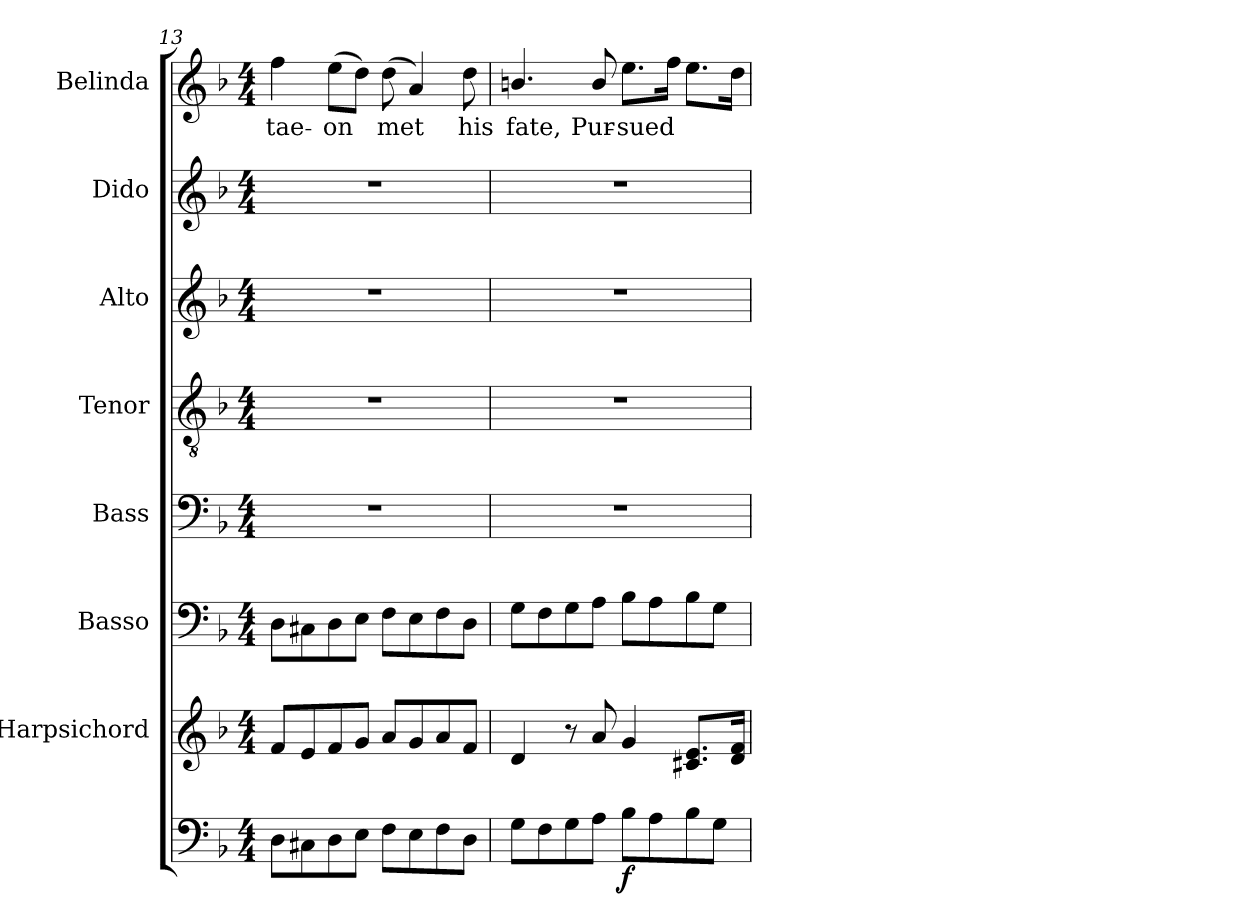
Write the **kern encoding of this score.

**kern	**dynam	**kern	**kern	**kern	**kern	**kern	**kern	**kern	**text
*part8	*part8	*part7	*part6	*part5	*part4	*part3	*part2	*part1	*part1
*staff8	*staff8	*staff7	*staff6	*staff5	*staff4	*staff3	*staff2	*staff1	*staff1
*	*	*I"Harpsichord	*I"Basso	*I"Bass	*I"Tenor	*I"Alto	*I"Dido	*I"Belinda	*
*	*	*	*	*I'B.	*I'T.	*I'A.	*	*	*
*clefF4	*	*clefG2	*clefF4	*clefF4	*clefGv2	*clefG2	*clefG2	*clefG2	*
*	*	*	*	*	*ITrd7c12	*	*	*	*
*k[b-]	*	*k[b-]	*k[b-]	*k[b-]	*k[b-]	*k[b-]	*k[b-]	*k[b-]	*
*F:	*	*F:	*F:	*F:	*F:	*F:	*F:	*F:	*
*M4/4	*	*M4/4	*M4/4	*M4/4	*M4/4	*M4/4	*M4/4	*M4/4	*
=13	=13	=13	=13	=13	=13	=13	=13	=13	=13
!	!	!	!	!	!	!	!	!	!LO:LY:b:color=#000000
8Di\L	.	8fi/L	8Di\L	1r	1r	1r	1r	4ffi\	-tae-
8C#Xi\	.	8ei/	8C#Xi\	.	.	.	.	.	.
!	!	!	!	!	!	!	!	!	!LO:LY:b:color=#000000
8Di\	.	8fi/	8Di\	.	.	.	.	(8eei\L	-on
8Ei\J	.	8gi/J	8Ei\J	.	.	.	.	8ddi\J)	.
!	!	!	!	!	!	!	!	!	!LO:LY:b:color=#000000
8Fi\L	.	8ai/L	8Fi\L	.	.	.	.	(8ddi\	met
8Ei\	.	8gi/	8Ei\	.	.	.	.	4ai/)	.
8Fi\	.	8ai/	8Fi\	.	.	.	.	.	.
!	!	!	!	!	!	!	!	!	!LO:LY:b:color=#000000
8Di\J	.	8fi/J	8Di\J	.	.	.	.	8ddi\	his
=14	=14	=14	=14	=14	=14	=14	=14	=14	=14
!	!	!	!	!	!	!	!	!	!LO:LY:b:color=#000000
8Gi\L	.	4di/	8Gi\L	1r	1r	1r	1r	4.bni/	fate,
8Fi\	.	.	8Fi\	.	.	.	.	.	.
8Gi\	.	8r	8Gi\	.	.	.	.	.	.
!	!	!	!	!	!	!	!	!	!LO:LY:b:color=#000000
8Ai\J	.	8ai/	8Ai\J	.	.	.	.	8bi/	Pur-
!	!	!	!	!	!	!	!	!	!LO:LY:b:color=#000000
8B-i\L	f	4gi/	8B-i\L	.	.	.	.	8.eei\L	-sued
8Ai\	.	.	8Ai\	.	.	.	.	.	.
.	.	.	.	.	.	.	.	16ffi\Jk	.
8B-i\	.	8.c#Xi/ 8.eiL	8B-i\	.	.	.	.	8.eei\L	.
8Gi\J	.	.	8Gi\J	.	.	.	.	.	.
.	.	16di/ 16fiJk	.	.	.	.	.	16ddi\Jk	.
=	=	=	=	=	=	=	=	=	=
*-	*-	*-	*-	*-	*-	*-	*-	*-	*-
